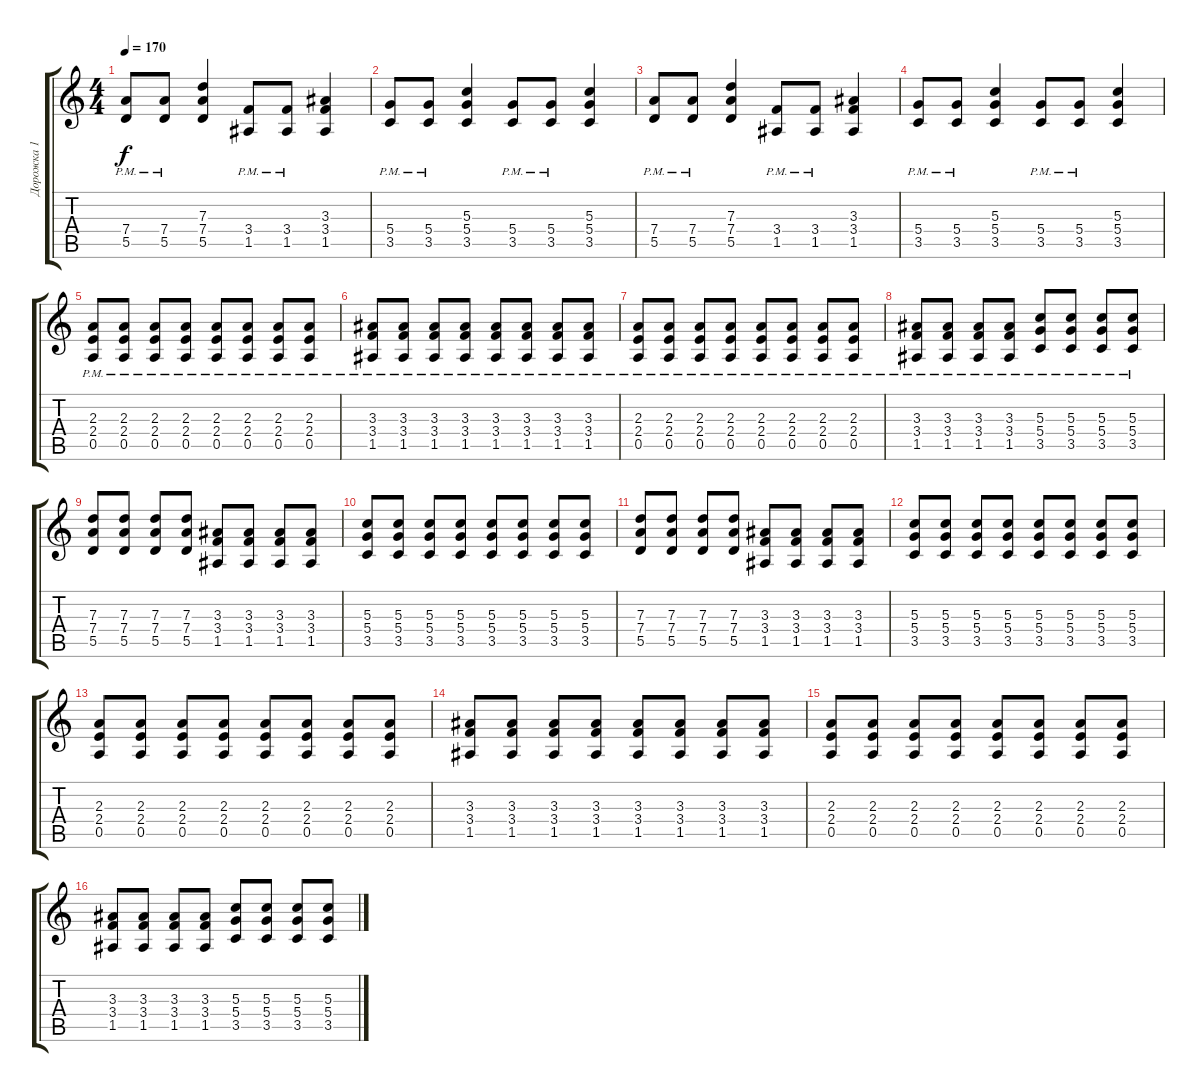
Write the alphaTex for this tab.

\track ("Дорожка 1" "Дорожка 1") {instrument distortionguitar}
\staff {score tabs}
\tuning (E4 B3 G3 D3 A2 E2) {hide}
\ts (4 4)
\tempo 170
\clef g2
\ks c
(7.4{pm} 5.5{pm}).8{dy f} (7.4{pm} 5.5{pm}).8 (7.3 7.4 5.5).4 (3.4{pm} 1.5{pm}).8 (3.4{pm} 1.5{pm}).8 (3.3 3.4 1.5).4 |
(5.4{pm} 3.5{pm}).8 (5.4{pm} 3.5{pm}).8 (5.3 5.4 3.5).4 (5.4{pm} 3.5{pm}).8 (5.4{pm} 3.5{pm}).8 (5.3 5.4 3.5).4 |
(7.4{pm} 5.5{pm}).8 (7.4{pm} 5.5{pm}).8 (7.3 7.4 5.5).4 (3.4{pm} 1.5{pm}).8 (3.4{pm} 1.5{pm}).8 (3.3 3.4 1.5).4 |
(5.4{pm} 3.5{pm}).8 (5.4{pm} 3.5{pm}).8 (5.3 5.4 3.5).4 (5.4{pm} 3.5{pm}).8 (5.4{pm} 3.5{pm}).8 (5.3 5.4 3.5).4 |
(2.3{pm} 2.4{pm} 0.5{pm}).8 (2.3{pm} 2.4{pm} 0.5{pm}).8 (2.3{pm} 2.4{pm} 0.5{pm}).8 (2.3{pm} 2.4{pm} 0.5{pm}).8 (2.3{pm} 2.4{pm} 0.5{pm}).8 (2.3{pm} 2.4{pm} 0.5{pm}).8 (2.3{pm} 2.4{pm} 0.5{pm}).8 (2.3{pm} 2.4{pm} 0.5{pm}).8 |
(3.3{pm} 3.4{pm} 1.5{pm}).8 (3.3{pm} 3.4{pm} 1.5{pm}).8 (3.3{pm} 3.4{pm} 1.5{pm}).8 (3.3{pm} 3.4{pm} 1.5{pm}).8 (3.3{pm} 3.4{pm} 1.5{pm}).8 (3.3{pm} 3.4{pm} 1.5{pm}).8 (3.3{pm} 3.4{pm} 1.5{pm}).8 (3.3{pm} 3.4{pm} 1.5{pm}).8 |
(2.3{pm} 2.4{pm} 0.5{pm}).8 (2.3{pm} 2.4{pm} 0.5{pm}).8 (2.3{pm} 2.4{pm} 0.5{pm}).8 (2.3{pm} 2.4{pm} 0.5{pm}).8 (2.3{pm} 2.4{pm} 0.5{pm}).8 (2.3{pm} 2.4{pm} 0.5{pm}).8 (2.3{pm} 2.4{pm} 0.5{pm}).8 (2.3{pm} 2.4{pm} 0.5{pm}).8 |
(3.3{pm} 3.4{pm} 1.5{pm}).8 (3.3{pm} 3.4{pm} 1.5{pm}).8 (3.3{pm} 3.4{pm} 1.5{pm}).8 (3.3{pm} 3.4{pm} 1.5{pm}).8 (5.3{pm} 5.4{pm} 3.5{pm}).8 (5.3{pm} 5.4{pm} 3.5{pm}).8 (5.3{pm} 5.4{pm} 3.5{pm}).8 (5.3{pm} 5.4{pm} 3.5{pm}).8 |
(7.3 7.4 5.5).8 (7.3 7.4 5.5).8 (7.3 7.4 5.5).8 (7.3 7.4 5.5).8 (3.3 3.4 1.5).8 (3.3 3.4 1.5).8 (3.3 3.4 1.5).8 (3.3 3.4 1.5).8 |
(5.3 5.4 3.5).8 (5.3 5.4 3.5).8 (5.3 5.4 3.5).8 (5.3 5.4 3.5).8 (5.3 5.4 3.5).8 (5.3 5.4 3.5).8 (5.3 5.4 3.5).8 (5.3 5.4 3.5).8 |
(7.3 7.4 5.5).8 (7.3 7.4 5.5).8 (7.3 7.4 5.5).8 (7.3 7.4 5.5).8 (3.3 3.4 1.5).8 (3.3 3.4 1.5).8 (3.3 3.4 1.5).8 (3.3 3.4 1.5).8 |
(5.3 5.4 3.5).8 (5.3 5.4 3.5).8 (5.3 5.4 3.5).8 (5.3 5.4 3.5).8 (5.3 5.4 3.5).8 (5.3 5.4 3.5).8 (5.3 5.4 3.5).8 (5.3 5.4 3.5).8 |
(2.3 2.4 0.5).8 (2.3 2.4 0.5).8 (2.3 2.4 0.5).8 (2.3 2.4 0.5).8 (2.3 2.4 0.5).8 (2.3 2.4 0.5).8 (2.3 2.4 0.5).8 (2.3 2.4 0.5).8 |
(3.3 3.4 1.5).8 (3.3 3.4 1.5).8 (3.3 3.4 1.5).8 (3.3 3.4 1.5).8 (3.3 3.4 1.5).8 (3.3 3.4 1.5).8 (3.3 3.4 1.5).8 (3.3 3.4 1.5).8 |
(2.3 2.4 0.5).8 (2.3 2.4 0.5).8 (2.3 2.4 0.5).8 (2.3 2.4 0.5).8 (2.3 2.4 0.5).8 (2.3 2.4 0.5).8 (2.3 2.4 0.5).8 (2.3 2.4 0.5).8 |
(3.3 3.4 1.5).8 (3.3 3.4 1.5).8 (3.3 3.4 1.5).8 (3.3 3.4 1.5).8 (5.3 5.4 3.5).8 (5.3 5.4 3.5).8 (5.3 5.4 3.5).8 (5.3 5.4 3.5).8
